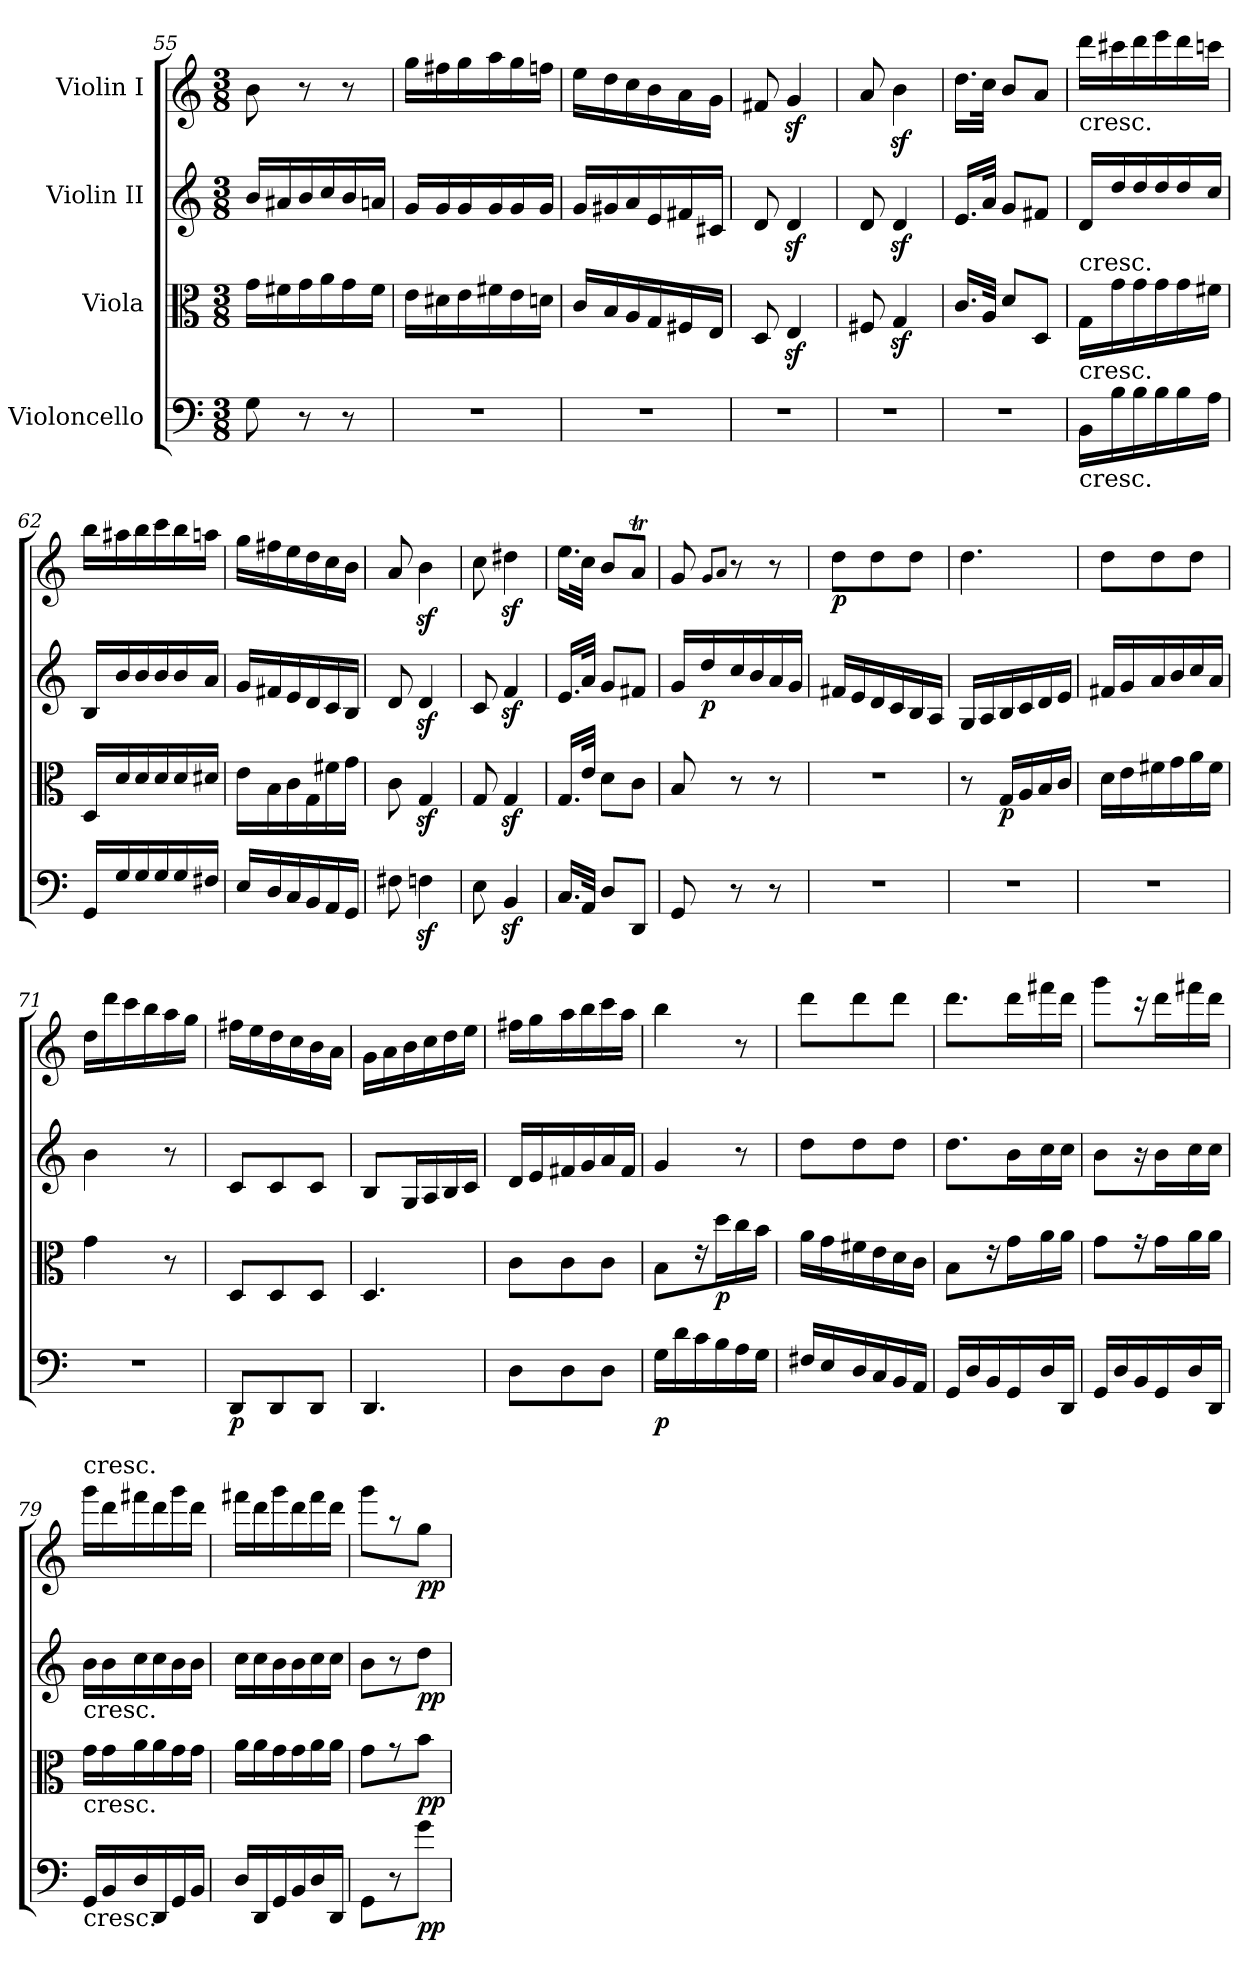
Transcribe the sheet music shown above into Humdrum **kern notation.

**kern	**dynam	**kern	**dynam	**kern	**dynam	**kern	**dynam
*part4	*part4	*part3	*part3	*part2	*part2	*part1	*part1
*staff4	*staff4	*staff3	*staff3	*staff2	*staff2	*staff1	*staff1
*I"Violoncello	*	*I"Viola	*	*I"Violin II	*	*I"Violin I	*
*clefF4	*	*clefC3	*	*clefG2	*	*clefG2	*
*k[]	*	*k[]	*	*k[]	*	*k[]	*
*M3/8	*	*M3/8	*	*M3/8	*	*M3/8	*
=55	=55	=55	=55	=55	=55	=55	=55
8G\	.	16g\LL	.	16b/LL	.	8b\	.
.	.	16f#X\	.	16a#X/	.	.	.
8r	.	16g\	.	16b/	.	8r	.
.	.	16a\	.	16cc/	.	.	.
8r	.	16g\	.	16b/	.	8r	.
.	.	16f#\JJ	.	16an/JJ	.	.	.
=56	=56	=56	=56	=56	=56	=56	=56
4.r	.	16e\LL	.	16g/LL	.	16gg\LL	.
.	.	16d#X\	.	16g/	.	16ff#X\	.
.	.	16e\	.	16g/	.	16gg\	.
.	.	16f#X\	.	16g/	.	16aa\	.
.	.	16e\	.	16g/	.	16gg\	.
.	.	16dn\JJ	.	16g/JJ	.	16ffn\JJ	.
=57	=57	=57	=57	=57	=57	=57	=57
4.r	.	16c/LL	.	16g/LL	.	16ee\LL	.
.	.	16B/	.	16g#X/	.	16dd\	.
.	.	16A/	.	16a/	.	16cc\	.
.	.	16G/	.	16e/	.	16b\	.
.	.	16F#X/	.	16f#X/	.	16a\	.
.	.	16E/JJ	.	16c#X/JJ	.	16g\JJ	.
=58	=58	=58	=58	=58	=58	=58	=58
4.r	.	8D/	.	8d/	.	8f#X/	.
.	.	4Ez</	.	4dz</	.	4gz</	.
=59	=59	=59	=59	=59	=59	=59	=59
4.r	.	8F#X/	.	8d/	.	8a/	.
.	.	4Gz</	.	4dz</	.	4bz<\	.
=60	=60	=60	=60	=60	=60	=60	=60
4.r	.	16.c/LL	.	16.e/LL	.	16.dd\LL	.
.	.	32A/JJk	.	32a/JJk	.	32cc\JJk	.
.	.	8d/L	.	8g/L	.	8b/L	.
.	.	8D/J	.	8f#X/J	.	8a/J	.
=61	=61	=61	=61	=61	=61	=61	=61
!	!	!	!	!	!	!LO:TX:b:t=cresc.	!
!	!	!LO:TX:a:t=cresc.	!	!	!	!	!
!LO:TX:a:t=cresc.	!	!	!	!	!	!	!
!LO:TX:b:t=cresc.	!	!	!	!	!	!	!
16BB\LL	.	16G\LL	.	16d/LL	.	16ddd\LL	.
16B\	.	16g\	.	16dd/	.	16ccc#X\	.
16B\	.	16g\	.	16dd/	.	16ddd\	.
16B\	.	16g\	.	16dd/	.	16eee\	.
16B\	.	16g\	.	16dd/	.	16ddd\	.
16A\JJ	.	16f#X\JJ	.	16cc/JJ	.	16cccn\JJ	.
=62	=62	=62	=62	=62	=62	=62	=62
16GG/LL	.	16D/LL	.	16B/LL	.	16bb\LL	.
16G/	.	16d/	.	16b/	.	16aa#X\	.
16G/	.	16d/	.	16b/	.	16bb\	.
16G/	.	16d/	.	16b/	.	16ccc\	.
16G/	.	16d/	.	16b/	.	16bb\	.
16F#X/JJ	.	16d#X/JJ	.	16a/JJ	.	16aan\JJ	.
=63	=63	=63	=63	=63	=63	=63	=63
16E/LL	.	16e\LL	.	16g/LL	.	16gg\LL	.
16D/	.	16B\	.	16f#X/	.	16ff#X\	.
16C/	.	16c\	.	16e/	.	16ee\	.
16BB/	.	16G\	.	16d/	.	16dd\	.
16AA/	.	16f#X\	.	16c/	.	16cc\	.
16GG/JJ	.	16g\JJ	.	16B/JJ	.	16b\JJ	.
=64	=64	=64	=64	=64	=64	=64	=64
8F#X\	.	8c\	.	8d/	.	8a/	.
4Fnz<\	.	4Gz</	.	4dz</	.	4bz<\	.
=65	=65	=65	=65	=65	=65	=65	=65
8E\	.	8G/	.	8c/	.	8cc\	.
4BBz</	.	4Gz</	.	4fz</	.	4dd#Xz<\	.
=66	=66	=66	=66	=66	=66	=66	=66
16.C/LL	.	16.G/LL	.	16.e/LL	.	16.ee\LL	.
32AA/JJk	.	32e/JJk	.	32a/JJk	.	32cc\JJk	.
8D/L	.	8d\L	.	8g/L	.	8b/L	.
8DD/J	.	8c\J	.	8f#X/J	.	8aT/J	.
=67	=67	=67	=67	=67	=67	=67	=67
8GG/	.	8B/	.	16g/LL	.	8g/	.
!	!	!	!	!	!LO:DY:b	!	!
.	.	.	.	16dd/	p	.	.
.	.	.	.	.	.	8qg/L	.
.	.	.	.	.	.	8qa/J	.
8r	.	8r	.	16cc/	.	8r	.
.	.	.	.	16b/	.	.	.
8r	.	8r	.	16a/	.	8r	.
.	.	.	.	16g/JJ	.	.	.
=68	=68	=68	=68	=68	=68	=68	=68
!	!	!	!	!	!	!	!LO:DY:b
4.r	.	4.r	.	16f#X/LL	.	8dd\L	p
.	.	.	.	16e/	.	.	.
.	.	.	.	16d/	.	8dd\	.
.	.	.	.	16c/	.	.	.
.	.	.	.	16B/	.	8dd\J	.
.	.	.	.	16A/JJ	.	.	.
=69	=69	=69	=69	=69	=69	=69	=69
4.r	.	8r	.	16G/LL	.	4.dd\	.
.	.	.	.	16A/	.	.	.
!	!	!	!LO:DY:b	!	!	!	!
.	.	16G/LL	p	16B/	.	.	.
.	.	16A/	.	16c/	.	.	.
.	.	16B/	.	16d/	.	.	.
.	.	16c/JJ	.	16e/JJ	.	.	.
=70	=70	=70	=70	=70	=70	=70	=70
4.r	.	16d\LL	.	16f#X/LL	.	8dd\L	.
.	.	16e\	.	16g/	.	.	.
.	.	16f#X\	.	16a/	.	8dd\	.
.	.	16g\	.	16b/	.	.	.
.	.	16a\	.	16cc/	.	8dd\J	.
.	.	16f#\JJ	.	16a/JJ	.	.	.
=71	=71	=71	=71	=71	=71	=71	=71
4.r	.	4g\	.	4b\	.	16dd\LL	.
.	.	.	.	.	.	16ddd\	.
.	.	.	.	.	.	16ccc\	.
.	.	.	.	.	.	16bb\	.
.	.	8r	.	8r	.	16aa\	.
.	.	.	.	.	.	16gg\JJ	.
=72	=72	=72	=72	=72	=72	=72	=72
!	!LO:DY:b	!	!	!	!	!	!
8DD/L	p	8D/L	.	8c/L	.	16ff#X\LL	.
.	.	.	.	.	.	16ee\	.
8DD/	.	8D/	.	8c/	.	16dd\	.
.	.	.	.	.	.	16cc\	.
8DD/J	.	8D/J	.	8c/J	.	16b\	.
.	.	.	.	.	.	16a\JJ	.
=73	=73	=73	=73	=73	=73	=73	=73
4.DD/	.	4.D/	.	8B/L	.	16g\LL	.
.	.	.	.	.	.	16a\	.
.	.	.	.	16G/L	.	16b\	.
.	.	.	.	16A/	.	16cc\	.
.	.	.	.	16B/	.	16dd\	.
.	.	.	.	16c/JJ	.	16ee\JJ	.
=74	=74	=74	=74	=74	=74	=74	=74
8D\L	.	8c\L	.	16d/LL	.	16ff#X\LL	.
.	.	.	.	16e/	.	16gg\	.
8D\	.	8c\	.	16f#X/	.	16aa\	.
.	.	.	.	16g/	.	16bb\	.
8D\J	.	8c\J	.	16a/	.	16ccc\	.
.	.	.	.	16f#/JJ	.	16aa\JJ	.
=75	=75	=75	=75	=75	=75	=75	=75
!	!LO:DY:b	!	!	!	!	!	!
16G\LL	p	8B\L	.	4g/	.	4bb\	.
16d\	.	.	.	.	.	.	.
16c\	.	16r	.	.	.	.	.
!	!	!	!LO:DY:b	!	!	!	!
16B\	.	16dd\L	p	.	.	.	.
16A\	.	16cc\	.	8r	.	8r	.
16G\JJ	.	16b\JJ	.	.	.	.	.
=76	=76	=76	=76	=76	=76	=76	=76
16F#X/LL	.	16a\LL	.	8dd\L	.	8ddd\L	.
16E/	.	16g\	.	.	.	.	.
16D/	.	16f#X\	.	8dd\	.	8ddd\	.
16C/	.	16e\	.	.	.	.	.
16BB/	.	16d\	.	8dd\J	.	8ddd\J	.
16AA/JJ	.	16c\JJ	.	.	.	.	.
=77	=77	=77	=77	=77	=77	=77	=77
16GG/LL	.	8B\L	.	8.dd\L	.	8.ddd\L	.
16D/	.	.	.	.	.	.	.
16BB/	.	16r	.	.	.	.	.
16GG/	.	16g\L	.	16b\L	.	16ddd\L	.
16D/	.	16a\	.	16cc\	.	16fff#X\	.
16DD/JJ	.	16a\JJ	.	16cc\JJ	.	16ddd\JJ	.
=78	=78	=78	=78	=78	=78	=78	=78
16GG/LL	.	8g\L	.	8b\L	.	8ggg\L	.
16D/	.	.	.	.	.	.	.
16BB/	.	16r	.	16r	.	16r	.
16GG/	.	16g\L	.	16b\L	.	16ddd\L	.
16D/	.	16a\	.	16cc\	.	16fff#X\	.
16DD/JJ	.	16a\JJ	.	16cc\JJ	.	16ddd\JJ	.
=79	=79	=79	=79	=79	=79	=79	=79
!	!	!	!	!	!	!LO:TX:a:t=cresc.	!
!	!	!	!	!LO:TX:b:t=cresc.	!	!	!
!	!	!LO:TX:b:t=cresc.	!	!	!	!	!
!LO:TX:b:t=cresc.	!	!	!	!	!	!	!
16GG/LL	.	16g\LL	.	16b\LL	.	16ggg\LL	.
16BB/	.	16g\	.	16b\	.	16ddd\	.
16D/	.	16a\	.	16cc\	.	16fff#X\	.
16DD/	.	16a\	.	16cc\	.	16ddd\	.
16GG/	.	16g\	.	16b\	.	16ggg\	.
16BB/JJ	.	16g\JJ	.	16b\JJ	.	16ddd\JJ	.
=80	=80	=80	=80	=80	=80	=80	=80
16D/LL	.	16a\LL	.	16cc\LL	.	16fff#X\LL	.
16DD/	.	16a\	.	16cc\	.	16ddd\	.
16GG/	.	16g\	.	16b\	.	16ggg\	.
16BB/	.	16g\	.	16b\	.	16ddd\	.
16D/	.	16a\	.	16cc\	.	16fff#\	.
16DD/JJ	.	16a\JJ	.	16cc\JJ	.	16ddd\JJ	.
=81	=81	=81	=81	=81	=81	=81	=81
8GG\L	.	8g\L	.	8b\L	.	8ggg\L	.
8r	.	8r	.	8r	.	8r	.
!	!LO:DY:b	!	!LO:DY:b	!	!LO:DY:b	!	!LO:DY:b
8g\J	pp	8b\J	pp	8dd\J	pp	8gg\J	pp
=	=	=	=	=	=	=	=
*-	*-	*-	*-	*-	*-	*-	*-
